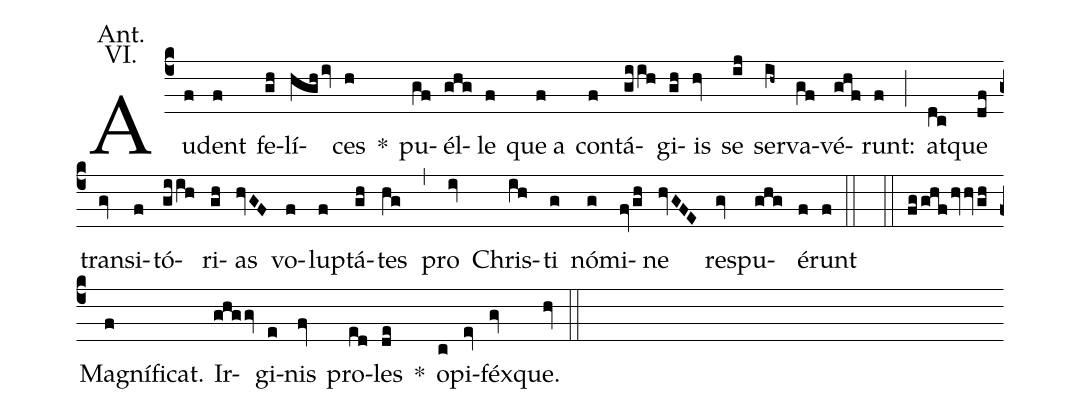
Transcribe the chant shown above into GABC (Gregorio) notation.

annotation: Ant.;
annotation: VI.;
%%
(c4)
Au(f)dent(f) fe(gh)lí(hghiv)ces(h) *() pu(gf)él(ghg)le(f) que a(f) con(f)tá(giih)gi(gh)is(hv) se(ij) ser(ih~)va(gf)vé(ghf)runt:(f) (;)
at(dc)que(df) tran(gv)si(f)tó(giih)ri(gh)as(hvGF) vo(f)lup(f)tá(gh)tes(hg) (,)
pro(iv) Chris(ih)ti(g) nó(g)mi(fvgh)ne(hvGFE) re(gv)spu(ghg)é(f)runt(f) (::)

(::)

(fgghfhvhvgh) Magníficat.(f) Ir(ghggv)gi(e)nis(fv) pro(ed)les(de) *() o(c)pi(ev)féx(gv)que.(hv) (::)
